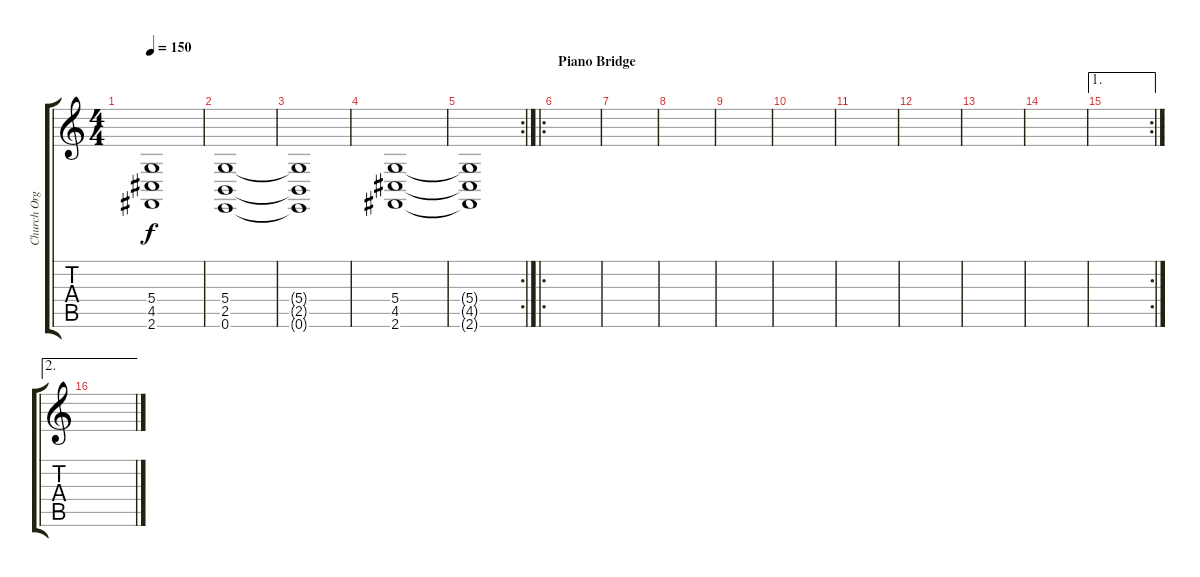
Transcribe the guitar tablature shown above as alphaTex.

\track ("Church Organ" "Church Org") {instrument churchorgan}
\staff {score tabs}
\tuning (E4 B3 G3 D3 A2 E2) {hide}
\ts (4 4)
\tempo 150
\clef g2
\ks c
(5.4{t} 4.5{t} 2.6{t}).1{dy f} |
(5.4 2.5 0.6).1 |
(5.4{t} 2.5{t} 0.6{t}).1 |
(5.4 4.5 2.6).1 |
\rc 2
(5.4{t} 4.5{t} 2.6{t}).1 |
\ro
\section ("" "Piano Bridge")
|
|
|
|
|
|
|
|
|
\ae 1
\rc 2
|
\ae 2
